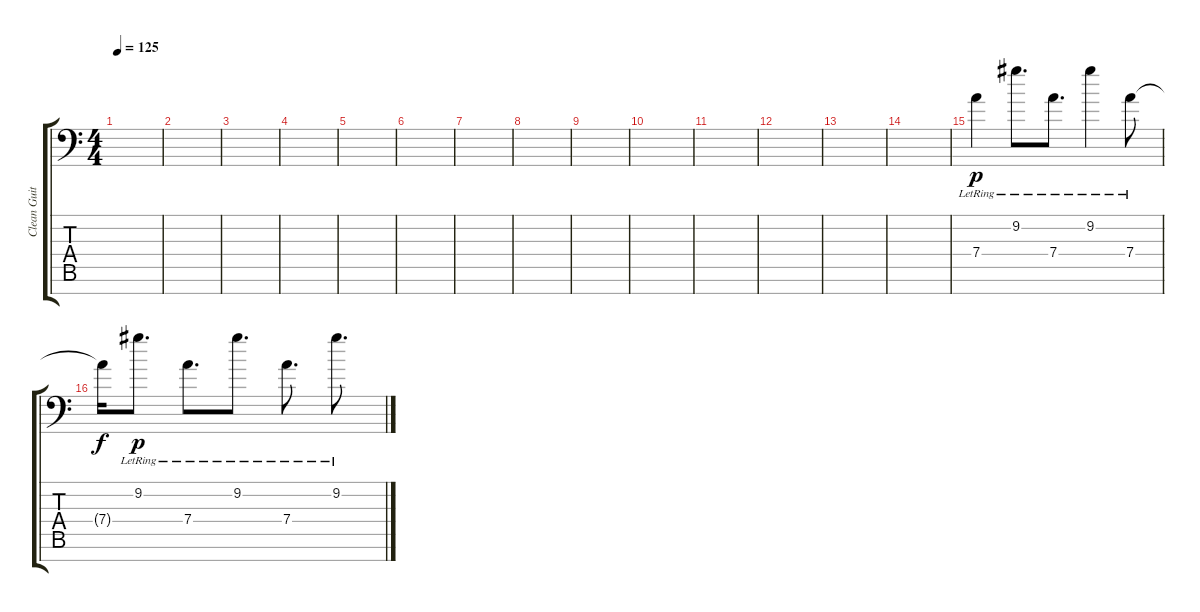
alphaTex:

\track ("Clean Guitar" "Clean Guit") {instrument electricguitarjazz}
\staff {score tabs}
\tuning (E4 B3 G3 D3 A2 E2 A1) {hide}
\ts (4 4)
\tempo 125
\clef f4
\ks c
|
|
|
|
|
|
|
|
|
|
|
|
|
|
7.4{lr}.4{dy p} 9.2{lr}.8{d} 7.4{lr}.8{d} 9.2{lr}.4 7.4{lr}.8 |
7.4{t}.16{dy f} 9.2{lr}.8{d dy p} 7.4{lr}.8{d} 9.2{lr}.8{d} 7.4{lr}.8{d} 9.2{lr}.8{d}
